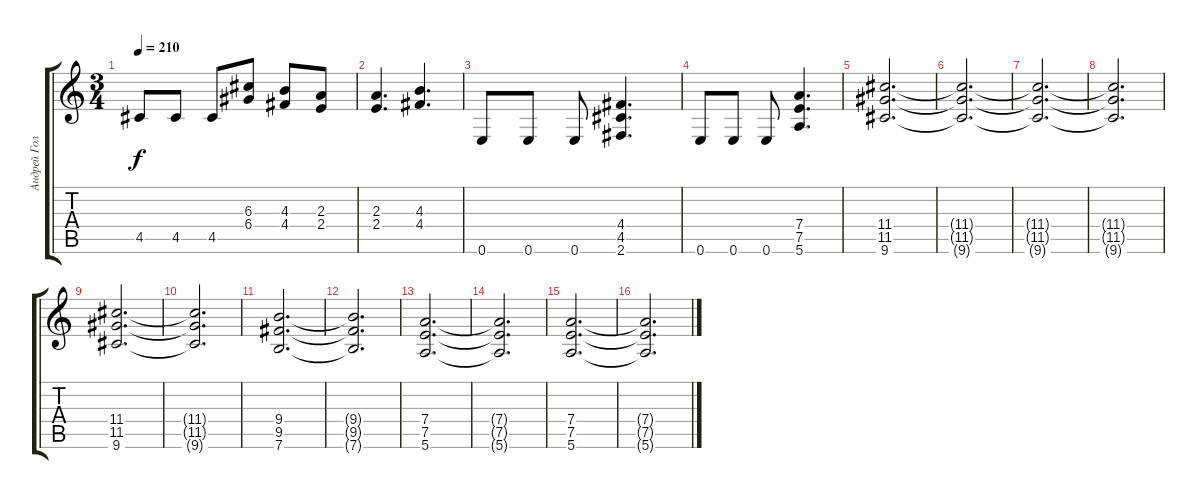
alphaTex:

\track ("Андрей Голованов" "Андрей Гол") {instrument distortionguitar}
\staff {score tabs}
\tuning (E4 B3 G3 D3 A2 E2) {hide}
\ts (3 4)
\tempo 210
\clef g2
\ks c
4.5.8{dy f} 4.5.8 4.5.8 (6.3 6.4).8 (4.3 4.4).8 (2.3 2.4).8 |
(2.3 2.4).4{d} (4.3 4.4).4{d} |
0.6.8 0.6.8 0.6.8 (4.4 4.5 2.6).4{d} |
0.6.8 0.6.8 0.6.8 (7.4 7.5 5.6).4{d} |
(11.4 11.5 9.6).2{d} |
(11.4{t} 11.5{t} 9.6{t}).2{d} |
(11.4{t} 11.5{t} 9.6{t}).2{d} |
(11.4{t} 11.5{t} 9.6{t}).2{d} |
(11.4 11.5 9.6).2{d} |
(11.4{t} 11.5{t} 9.6{t}).2{d} |
(9.4 9.5 7.6).2{d} |
(9.4{t} 9.5{t} 7.6{t}).2{d} |
(7.4 7.5 5.6).2{d} |
(7.4{t} 7.5{t} 5.6{t}).2{d} |
(7.4 7.5 5.6).2{d} |
(7.4{t} 7.5{t} 5.6{t}).2{d}
